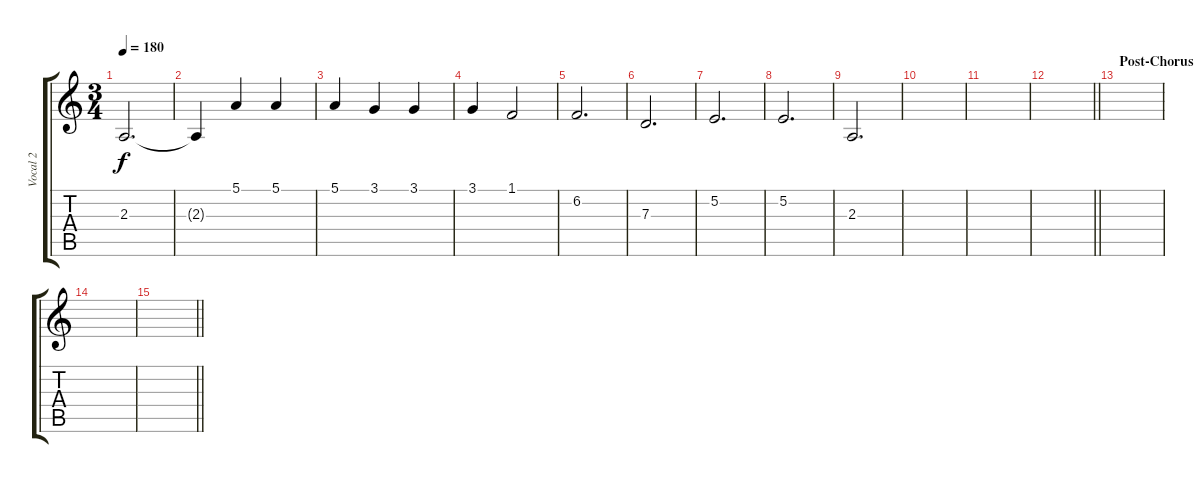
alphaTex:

\track ("Vocal 2" "Vocal 2") {instrument violin}
\staff {score tabs}
\tuning (E4 B3 G3 D3 A2 E2) {hide}
\ts (3 4)
\tempo 180
\clef g2
\ks c
2.3.2{d dy f} |
2.3{t}.4 5.1.4 5.1.4 |
5.1.4 3.1.4 3.1.4 |
3.1.4 1.1.2 |
6.2.2{d} |
7.3.2{d} |
5.2.2{d} |
5.2.2{d} |
2.3.2{d} |
|
|
\barLineRight lightlight
|
\section ("" "Post-Chorus")
|
|
\barLineRight lightlight
